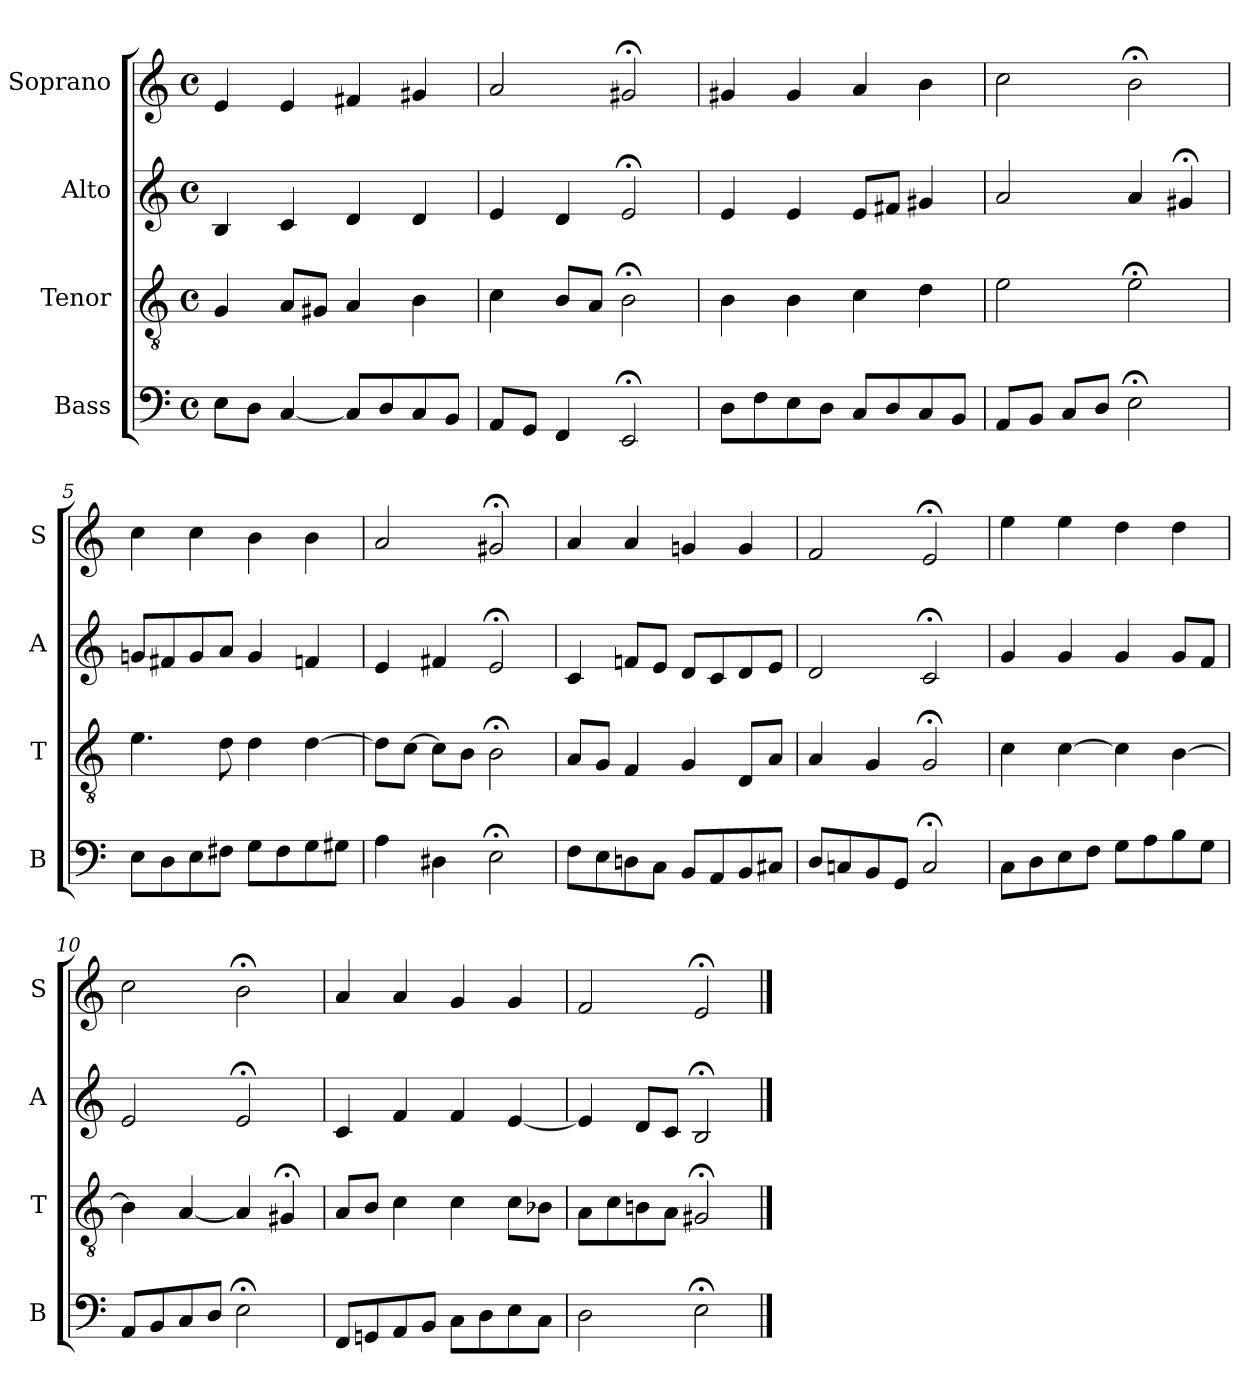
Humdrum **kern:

**kern	**kern	**kern	**kern
*part4	*part3	*part2	*part1
*staff4	*staff3	*staff2	*staff1
*I"Bass	*I"Tenor	*I"Alto	*I"Soprano
*I'B	*I'T	*I'A	*I'S
*clefF4	*clefGv2	*clefG2	*clefG2
*k[]	*k[]	*k[]	*k[]
*a:	*a:	*a:	*a:
*M4/4	*M4/4	*M4/4	*M4/4
*met(c)	*met(c)	*met(c)	*met(c)
*MM100	*MM100	*MM100	*MM100
=1	=1	=1	=1
8EL	4G	4B	4e
8DJ	.	.	.
[4C	8AL	4c	4e
.	8G#XJ	.	.
8CL]	4A	4d	4f#X
8D	.	.	.
8C	4B	4d	4g#X
8BBJ	.	.	.
=2	=2	=2	=2
8AAL	4c	4e	2a
8GGJ	.	.	.
4FF	8BL	4d	.
.	8AJ	.	.
2EE;<	2B;<	2e;<	2g#X;<
=3	=3	=3	=3
8DL	4B	4e	4g#X
8F	.	.	.
8E	4B	4e	4g#
8DJ	.	.	.
8CL	4c	8eL	4a
8D	.	8f#XJ	.
8C	4d	4g#X	4b
8BBJ	.	.	.
=4	=4	=4	=4
8AAL	2e	2a	2cc
8BBJ	.	.	.
8CL	.	.	.
8DJ	.	.	.
2E;<	2e;<	4a	2b;<
.	.	4g#X;<	.
=5	=5	=5	=5
8EL	4.e	8gnL	4cc
8D	.	8f#X	.
8E	.	8g	4cc
8F#XJ	8d	8aJ	.
8GL	4d	4g	4b
8F#	.	.	.
8G	[4d	4fn	4b
8G#XJ	.	.	.
=6	=6	=6	=6
4A	8dL]	4e	2a
.	[8cJ	.	.
4D#X	8cL]	4f#X	.
.	8BJ	.	.
2E;<	2B;<	2e;<	2g#X;<
=7	=7	=7	=7
8FL	8AL	4c	4a
8E	8GJ	.	.
8Dn	4F	8fnL	4a
8CJ	.	8eJ	.
8BBL	4G	8dL	4gn
8AA	.	8c	.
8BB	8DL	8d	4g
8C#XJ	8AJ	8eJ	.
=8	=8	=8	=8
8DL	4A	2d	2f
8Cn	.	.	.
8BB	4G	.	.
8GGJ	.	.	.
2C;<	2G;<	2c;<	2e;<
=9	=9	=9	=9
8CL	4c	4g	4ee
8D	.	.	.
8E	[4c	4g	4ee
8FJ	.	.	.
8GL	4c]	4g	4dd
8A	.	.	.
8B	[4B	8gL	4dd
8GJ	.	8fJ	.
=10	=10	=10	=10
8AAL	4B]	2e	2cc
8BB	.	.	.
8C	[4A	.	.
8DJ	.	.	.
2E;<	4A]	2e;<	2b;<
.	4G#X;<	.	.
=11	=11	=11	=11
8FFL	8AL	4c	4a
8GGn	8BJ	.	.
8AA	4c	4f	4a
8BBJ	.	.	.
8CL	4c	4f	4g
8D	.	.	.
8E	8cL	[4e	4g
8CJ	8B-XJ	.	.
=12	=12	=12	=12
2D	8AL	4e]	2f
.	8c	.	.
.	8Bn	8dL	.
.	8AJ	8cJ	.
2E;<	2G#X;<	2B;<	2e;<
==	==	==	==
*-	*-	*-	*-
